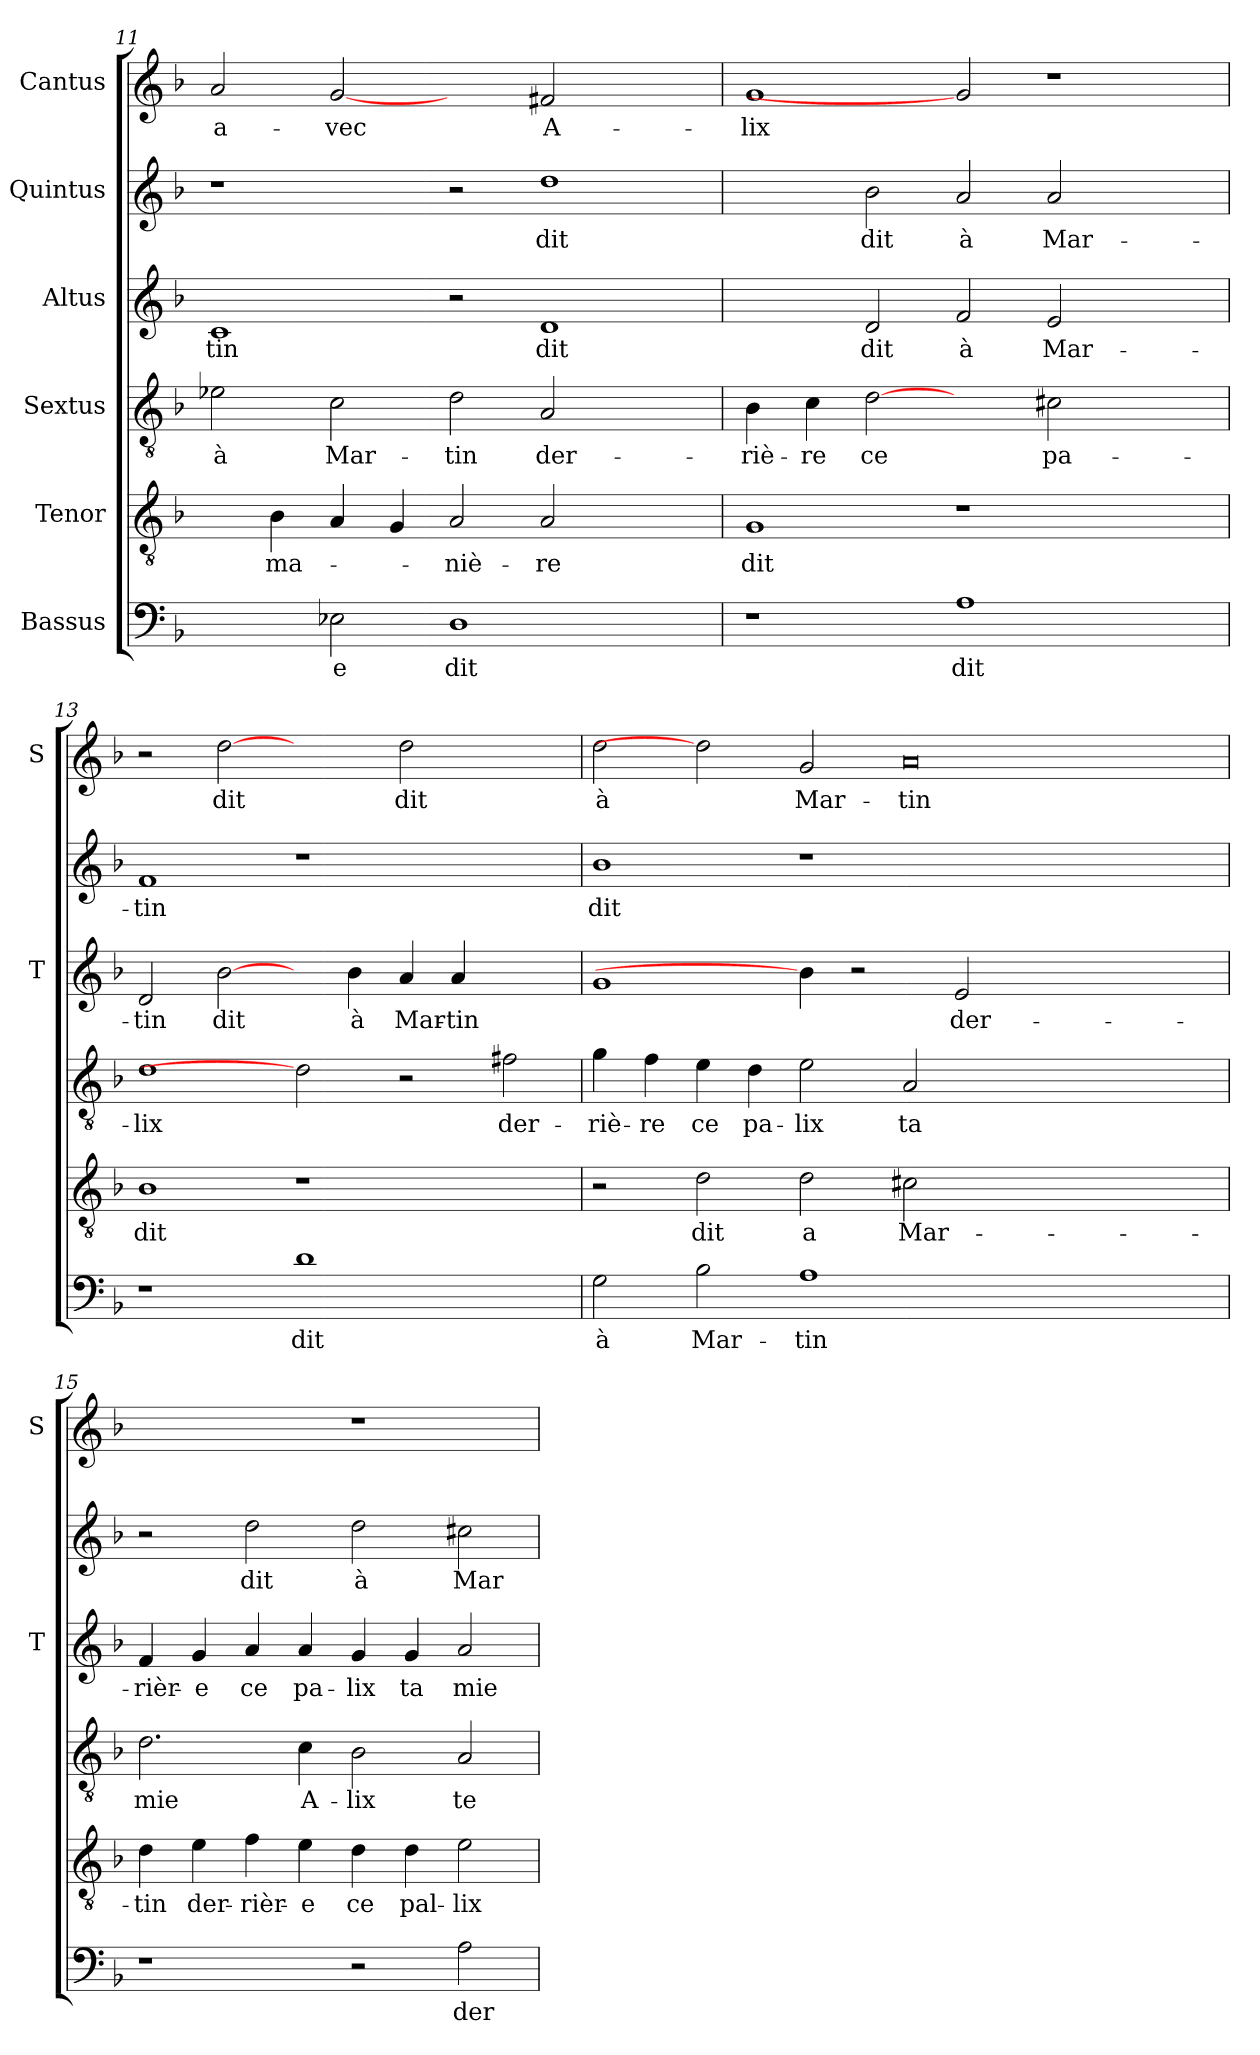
**kern	**text	**kern	**text	**kern	**text	**kern	**text	**kern	**text	**kern	**text
*part6	*part6	*part5	*part5	*part4	*part4	*part3	*part3	*part2	*part2	*part1	*part1
*staff6	*staff6	*staff5	*staff5	*staff4	*staff4	*staff3	*staff3	*staff2	*staff2	*staff1	*staff1
*I"Bassus	*	*I"Tenor	*	*I"Sextus	*	*I"Altus	*	*I"Quintus	*	*I"Cantus	*
*	*	*	*	*	*	*I'T	*	*	*	*I'S	*
*clefF4	*	*clefGv2	*	*clefGv2	*	*clefG2	*	*clefG2	*	*clefG2	*
*k[b-]	*	*k[b-]	*	*k[b-]	*	*k[b-]	*	*k[b-]	*	*k[b-]	*
*F:	*	*F:	*	*F:	*	*F:	*	*F:	*	*F:	*
=11	=11	=11	=11	=11	=11	=11	=11	=11	=11	=11	=11
!	!	!	!	!	!LO:LY:b	!	!LO:LY:b	!	!	!	!LO:LY:b
2C/yy	.	4c\yy	.	2e-X\	à	1c	-tin	1r	.	2a/	a-
!	!	!	!LO:LY:b	!	!	!	!	!	!	!	!
.	.	4B-\	-ma-	.	.	.	.	.	.	.	.
!	!LO:LY:b	!	!	!	!LO:LY:b	!	!	!	!	!	!LO:LY:b
2E-X\	-e	4A/	.	2c\	Mar-	.	.	.	.	[2g	-vec
.	.	4G/	.	.	.	.	.	.	.	.	.
!	!LO:LY:b	!	!LO:LY:b	!	!LO:LY:b	!	!	!	!	!	!
1D	dit	2A/	-niè-	2d\	-tin	2r	.	2r	.	2ryy	.
!	!	!	!LO:LY:b	!	!LO:LY:b	!	!LO:LY:b	!	!LO:LY:b	!	!LO:LY:b
.	.	2A/	-re	2A/	der-	1d	dit	1dd	dit	2f#X/	A-
2ryy	.	2ryy	.	2ryy	.	.	.	.	.	2ryy	.
=12	=12	=12	=12	=12	=12	=12	=12	=12	=12	=12	=12
!	!	!	!LO:LY:b	!	!LO:LY:b	!	!	!	!	!	!LO:LY:b
1r	.	1G	dit	4B-\	-riè-	2d/yy	.	2dd\yy 2ee\yy	.	1g	-lix
!	!	!	!	!	!LO:LY:b	!	!	!	!	!	!
.	.	.	.	4c\	-re	.	.	.	.	.	.
!	!	!	!	!	!LO:LY:b	!	!LO:LY:b	!	!LO:LY:b	!	!
.	.	.	.	[2d	ce	2d/	dit	2b-\	dit	.	.
!	!LO:LY:b	!	!	!	!	!	!LO:LY:b	!	!LO:LY:b	!	!
1A	dit	1r	.	2ryy	.	2f/	à	2a/	à	2g]	.
!	!	!	!	!	!LO:LY:b	!	!LO:LY:b	!	!LO:LY:b	!	!
.	.	.	.	2c#X\	pa-	2e/	Mar-	2a/	Mar-	1r	.
2ryy	.	2ryy	.	2ryy	.	2ryy	.	2ryy	.	.	.
!!LO:PB:g=z
=13	=13	=13	=13	=13	=13	=13	=13	=13	=13	=13	=13
!	!	!	!LO:LY:b	!	!LO:LY:b	!	!LO:LY:b	!	!LO:LY:b	!	!
1r	.	1B-	dit	1d	-lix	2d/	-tin	1f	-tin	2r	.
!	!	!	!	!	!	!	!LO:LY:b	!	!	!	!LO:LY:b
.	.	.	.	.	.	[2b-\	dit	.	.	[2dd	dit
!	!LO:LY:b	!	!	!	!	!	!	!	!	!	!
1d	dit	1r	.	2d]	.	4ryy	.	1r	.	2ryy	.
!	!	!	!	!	!	!	!LO:LY:b	!	!	!	!
.	.	.	.	.	.	4b-\	à	.	.	.	.
!	!	!	!	!	!	!	!LO:LY:b	!	!	!	!LO:LY:b
.	.	.	.	2r	.	4a/	Mar-	.	.	2dd\	dit
!	!	!	!	!	!	!	!LO:LY:b	!	!	!	!
.	.	.	.	.	.	4a/	-tin	.	.	.	.
!	!	!	!	!	!LO:LY:b	!	!	!	!	!	!
2ryy	.	2ryy	.	2f#X\	der-	2ryy	.	2ryy	.	2ryy	.
=14	=14	=14	=14	=14	=14	=14	=14	=14	=14	=14	=14
!	!LO:LY:b	!	!	!	!LO:LY:b	!	!	!	!LO:LY:b	!	!LO:LY:b
2G\	à	2r	.	4g\	-riè-	1g	.	1b-	dit	2dd\	à
!	!	!	!	!	!LO:LY:b	!	!	!	!	!	!
.	.	.	.	4f\	-re	.	.	.	.	.	.
!	!LO:LY:b	!	!LO:LY:b	!	!LO:LY:b	!	!	!	!	!	!
2B-\	Mar-	2d\	dit	4e\	ce	.	.	.	.	2dd]	.
!	!	!	!	!	!LO:LY:b	!	!	!	!	!	!
.	.	.	.	4d\	pa-	.	.	.	.	.	.
!	!LO:LY:b	!	!LO:LY:b	!	!LO:LY:b	!	!	!	!	!	!LO:LY:b
1A	-tin	2d\	a	2e\	-lix	4b-\]	.	1r	.	2g/	Mar-
.	.	.	.	.	.	2r	.	.	.	.	.
!	!	!	!LO:LY:b	!	!LO:LY:b	!	!	!	!	!	!LO:LY:b
.	.	2c#X\	Mar-	2A/	ta	.	.	.	.	0a	-tin
!	!	!	!	!	!	!	!LO:LY:b	!	!	!	!
.	.	.	.	.	.	2e/	der-	.	.	.	.
1.ryy	.	1.ryy	.	1.ryy	.	.	.	1.ryy	.	.	.
.	.	.	.	.	.	1ryy	.	.	.	.	.
.	.	.	.	.	.	4ryy	.	.	.	.	.
=15	=15	=15	=15	=15	=15	=15	=15	=15	=15	=15	=15
!	!	!	!LO:LY:b	!	!LO:LY:b	!	!LO:LY:b	!	!	!	!
1r	.	4d\	-tin	2.d\	mie	4f/	-rièr-	2r	.	1ayy	.
!	!	!	!LO:LY:b	!	!	!	!LO:LY:b	!	!	!	!
.	.	4e\	der-	.	.	4g/	-e	.	.	.	.
!	!	!	!LO:LY:b	!	!	!	!LO:LY:b	!	!LO:LY:b	!	!
.	.	4f\	-rièr-	.	.	4a/	ce	2dd\	dit	.	.
!	!	!	!LO:LY:b	!	!LO:LY:b	!	!LO:LY:b	!	!	!	!
.	.	4e\	-e	4c\	A-	4a/	pa-	.	.	.	.
!	!	!	!LO:LY:b	!	!LO:LY:b	!	!LO:LY:b	!	!LO:LY:b	!	!
2r	.	4d\	ce	2B-\	-lix	4g/	-lix	2dd\	à	1r	.
!	!	!	!LO:LY:b	!	!	!	!LO:LY:b	!	!	!	!
.	.	4d\	pal-	.	.	4g/	ta	.	.	.	.
!	!LO:LY:b	!	!LO:LY:b	!	!LO:LY:b	!	!LO:LY:b	!	!LO:LY:b	!	!
2A\	der-	2e\	-lix	2A/	te	2a/	mie	2cc#X\	Mar-	.	.
=	=	=	=	=	=	=	=	=	=	=	=
*-	*-	*-	*-	*-	*-	*-	*-	*-	*-	*-	*-
